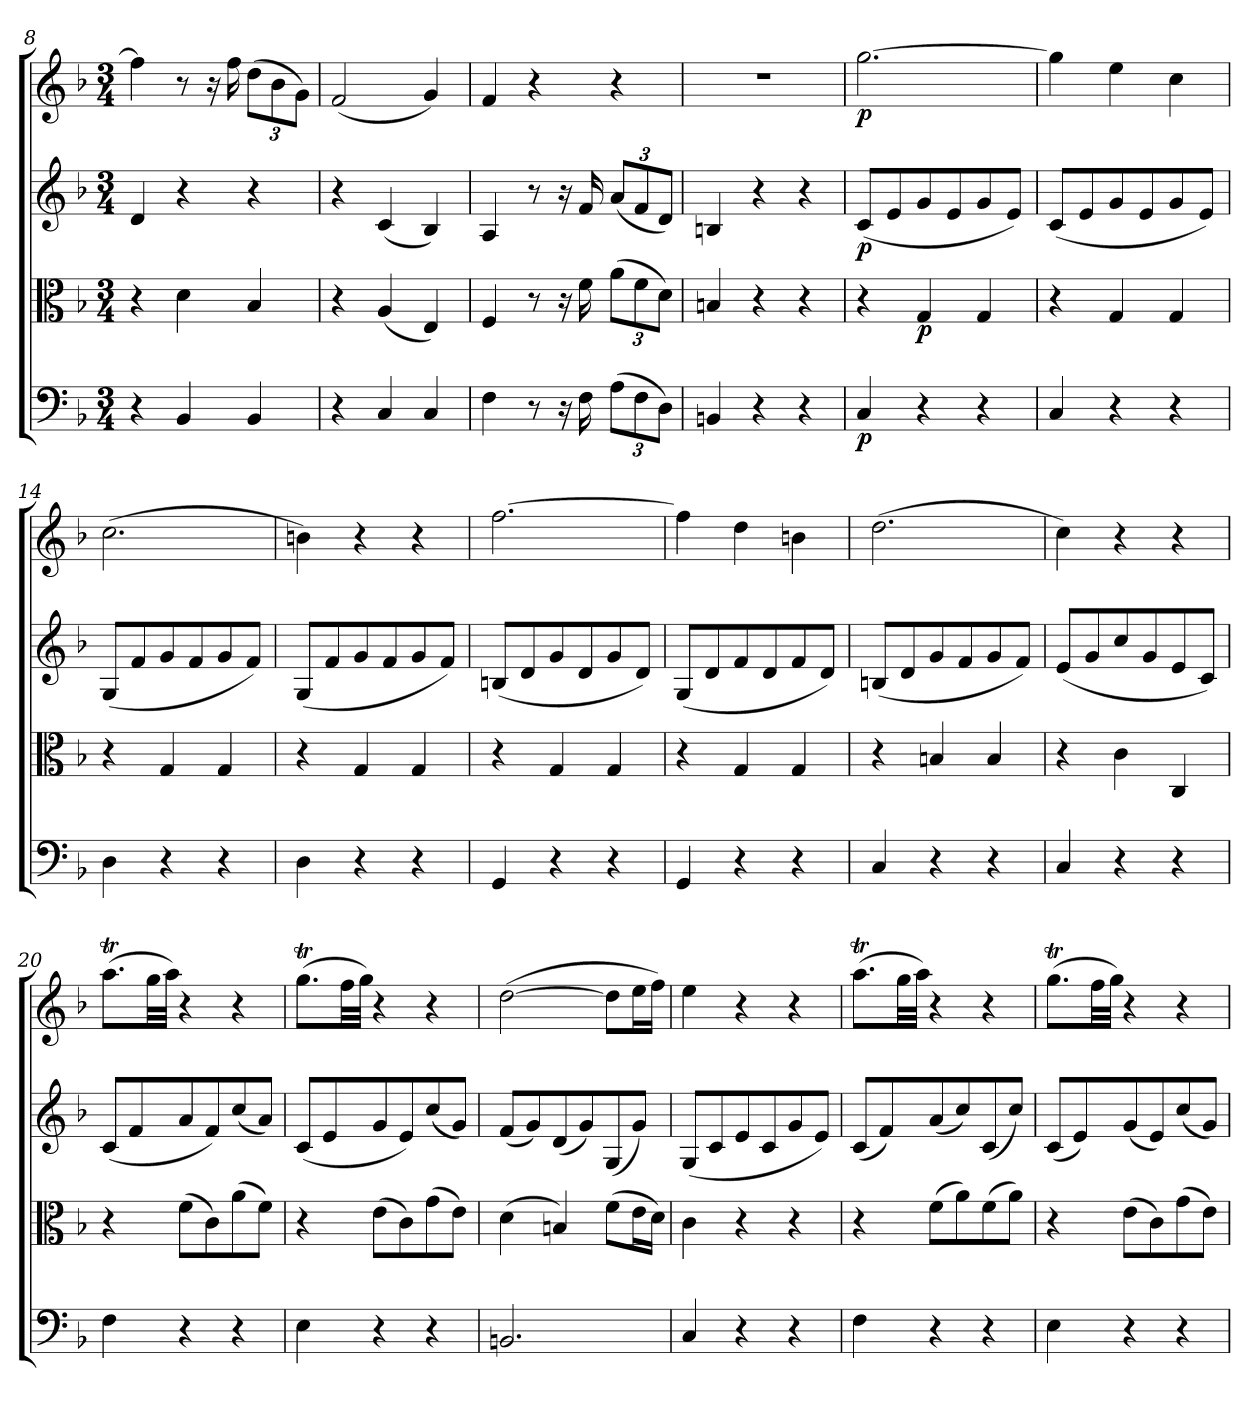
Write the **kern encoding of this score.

**kern	**dynam	**kern	**dynam	**kern	**dynam	**kern	**dynam
*part4	*part4	*part3	*part3	*part2	*part2	*part1	*part1
*staff4	*staff4	*staff3	*staff3	*staff2	*staff2	*staff1	*staff1
*clefF4	*	*clefC3	*	*clefG2	*	*clefG2	*
*k[b-]	*	*k[b-]	*	*k[b-]	*	*k[b-]	*
*F:	*	*F:	*	*F:	*	*F:	*
*M3/4	*	*M3/4	*	*M3/4	*	*M3/4	*
=8	=8	=8	=8	=8	=8	=8	=8
4r	.	4r	.	4d/	.	4ff\]	.
4BB-/	.	4d\	.	4r	.	8r	.
.	.	.	.	.	.	16r	.
.	.	.	.	.	.	16ff\	.
4BB-/	.	4B-/	.	4r	.	(12dd\L	.
.	.	.	.	.	.	12b-\	.
.	.	.	.	.	.	12g\J)	.
=9	=9	=9	=9	=9	=9	=9	=9
4r	.	4r	.	4r	.	(2f/	.
4C/	.	(4A/	.	(4c/	.	.	.
4C/	.	4E/)	.	4B-/)	.	4g/)	.
=10	=10	=10	=10	=10	=10	=10	=10
4F\	.	4F/	.	4A/	.	4f/	.
8r	.	8r	.	8r	.	4r	.
16r	.	16r	.	16r	.	.	.
16F\	.	16f\	.	16f/	.	.	.
(12A\L	.	(12a\L	.	(12a/L	.	4r	.
12F\	.	12f\	.	12f/	.	.	.
12D\J)	.	12d\J)	.	12d/J)	.	.	.
=11	=11	=11	=11	=11	=11	=11	=11
4BBn/	.	4Bn/	.	4Bn/	.	2.r	.
4r	.	4r	.	4r	.	.	.
4r	.	4r	.	4r	.	.	.
=12	=12	=12	=12	=12	=12	=12	=12
4C/	p	4r	.	(8c/L	p	[2.gg\	p
.	.	.	.	8e/	.	.	.
4r	.	4G/	p	8g/	.	.	.
.	.	.	.	8e/	.	.	.
4r	.	4G/	.	8g/	.	.	.
.	.	.	.	8e/J)	.	.	.
=13	=13	=13	=13	=13	=13	=13	=13
4C/	.	4r	.	(8c/L	.	4gg\]	.
.	.	.	.	8e/	.	.	.
4r	.	4G/	.	8g/	.	4ee\	.
.	.	.	.	8e/	.	.	.
4r	.	4G/	.	8g/	.	4cc\	.
.	.	.	.	8e/J)	.	.	.
=14	=14	=14	=14	=14	=14	=14	=14
4D\	.	4r	.	(8G/L	.	(2.cc\	.
.	.	.	.	8f/	.	.	.
4r	.	4G/	.	8g/	.	.	.
.	.	.	.	8f/	.	.	.
4r	.	4G/	.	8g/	.	.	.
.	.	.	.	8f/J)	.	.	.
=15	=15	=15	=15	=15	=15	=15	=15
4D\	.	4r	.	(8G/L	.	4bn\)	.
.	.	.	.	8f/	.	.	.
4r	.	4G/	.	8g/	.	4r	.
.	.	.	.	8f/	.	.	.
4r	.	4G/	.	8g/	.	4r	.
.	.	.	.	8f/J)	.	.	.
=16	=16	=16	=16	=16	=16	=16	=16
4GG/	.	4r	.	(8Bn/L	.	[2.ff\	.
.	.	.	.	8d/	.	.	.
4r	.	4G/	.	8g/	.	.	.
.	.	.	.	8d/	.	.	.
4r	.	4G/	.	8g/	.	.	.
.	.	.	.	8d/J)	.	.	.
=17	=17	=17	=17	=17	=17	=17	=17
4GG/	.	4r	.	(8G/L	.	4ff\]	.
.	.	.	.	8d/	.	.	.
4r	.	4G/	.	8f/	.	4dd\	.
.	.	.	.	8d/	.	.	.
4r	.	4G/	.	8f/	.	4bn\	.
.	.	.	.	8d/J)	.	.	.
=18	=18	=18	=18	=18	=18	=18	=18
4C/	.	4r	.	(8Bn/L	.	(2.dd\	.
.	.	.	.	8d/	.	.	.
4r	.	4Bn/	.	8g/	.	.	.
.	.	.	.	8f/	.	.	.
4r	.	4B/	.	8g/	.	.	.
.	.	.	.	8f/J)	.	.	.
=19	=19	=19	=19	=19	=19	=19	=19
4C/	.	4r	.	(8e/L	.	4cc\)	.
.	.	.	.	8g/	.	.	.
4r	.	4c\	.	8cc/	.	4r	.
.	.	.	.	8g/	.	.	.
4r	.	4C/	.	8e/	.	4r	.
.	.	.	.	8c/J)	.	.	.
=20	=20	=20	=20	=20	=20	=20	=20
4F\	.	4r	.	(8c/L	.	(8.aat\L	.
.	.	.	.	8f/	.	.	.
.	.	.	.	.	.	32gg\LL	.
.	.	.	.	.	.	32aa\JJJ)	.
4r	.	(8f\L	.	8a/	.	4r	.
.	.	8c\)	.	8f/)	.	.	.
4r	.	(8a\	.	(8cc/	.	4r	.
.	.	8f\J)	.	8a/J)	.	.	.
=21	=21	=21	=21	=21	=21	=21	=21
4E\	.	4r	.	(8c/L	.	(8.ggT\L	.
.	.	.	.	8e/	.	.	.
.	.	.	.	.	.	32ff\LL	.
.	.	.	.	.	.	32gg\JJJ)	.
4r	.	(8e\L	.	8g/	.	4r	.
.	.	8c\)	.	8e/)	.	.	.
4r	.	(8g\	.	(8cc/	.	4r	.
.	.	8e\J)	.	8g/J)	.	.	.
=22	=22	=22	=22	=22	=22	=22	=22
2.BBn/	.	(4d\	.	(8f/L	.	([2dd\	.
.	.	.	.	8g/)	.	.	.
.	.	4Bn/)	.	(8d/	.	.	.
.	.	.	.	8g/)	.	.	.
.	.	(8f\L	.	(8G/	.	8dd\L]	.
.	.	16e\L	.	8g/J)	.	16ee\L	.
.	.	16d\JJ)	.	.	.	16ff\JJ)	.
=23	=23	=23	=23	=23	=23	=23	=23
4C/	.	4c\	.	(8G/L	.	4ee\	.
.	.	.	.	8c/	.	.	.
4r	.	4r	.	8e/	.	4r	.
.	.	.	.	8c/	.	.	.
4r	.	4r	.	8g/	.	4r	.
.	.	.	.	8e/J)	.	.	.
=24	=24	=24	=24	=24	=24	=24	=24
4F\	.	4r	.	(8c/L	.	(8.aat\L	.
.	.	.	.	8f/)	.	.	.
.	.	.	.	.	.	32gg\LL	.
.	.	.	.	.	.	32aa\JJJ)	.
4r	.	(8f\L	.	(8a/	.	4r	.
.	.	8a\)	.	8cc/)	.	.	.
4r	.	(8f\	.	(8c/	.	4r	.
.	.	8a\J)	.	8cc/J)	.	.	.
=25	=25	=25	=25	=25	=25	=25	=25
4E\	.	4r	.	(8c/L	.	(8.ggT\L	.
.	.	.	.	8e/)	.	.	.
.	.	.	.	.	.	32ff\LL	.
.	.	.	.	.	.	32gg\JJJ)	.
4r	.	(8e\L	.	(8g/	.	4r	.
.	.	8c\)	.	8e/)	.	.	.
4r	.	(8g\	.	(8cc/	.	4r	.
.	.	8e\J)	.	8g/J)	.	.	.
=	=	=	=	=	=	=	=
*-	*-	*-	*-	*-	*-	*-	*-
